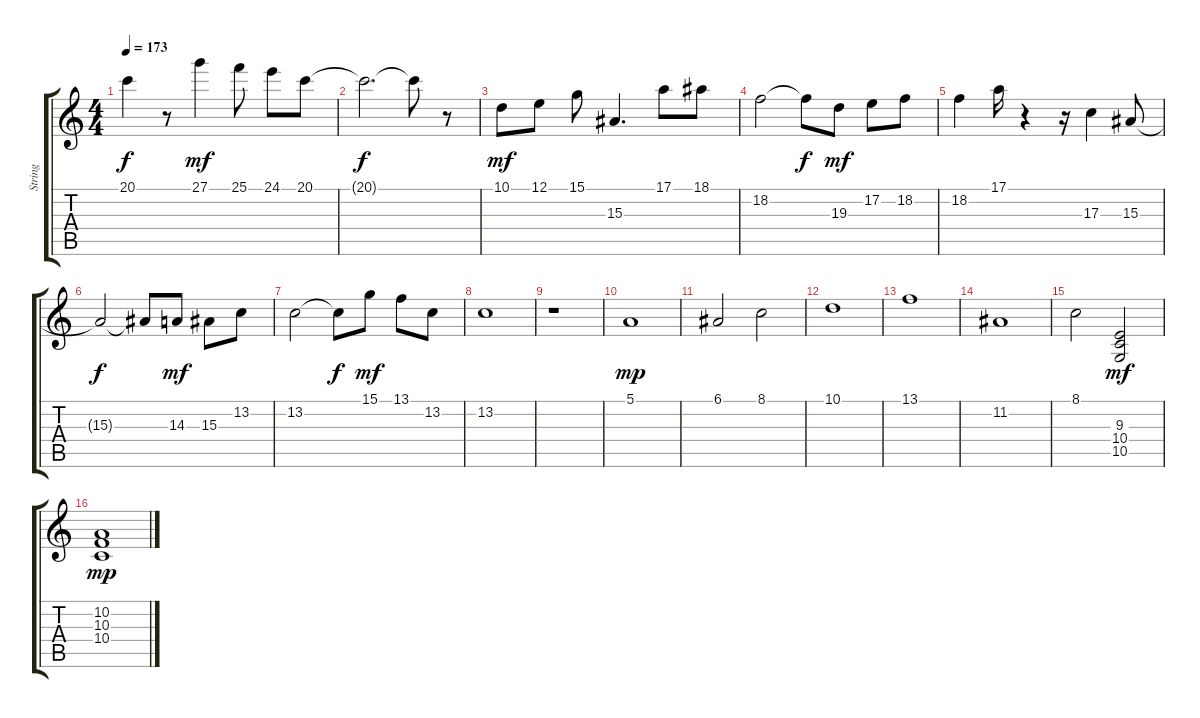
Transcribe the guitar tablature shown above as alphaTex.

\track ("String" "String") {instrument stringensemble1}
\staff {score tabs}
\tuning (E4 B3 G3 D3 A2 E2) {hide}
\ts (4 4)
\tempo 173
\clef g2
\ks c
20.1{t}.4{dy f} r.8 27.1.4{dy mf} 25.1.8 24.1.8 20.1.8 |
20.1{t}.2{d dy f} 20.1{t}.8 r.8 |
10.1.8{dy mf} 12.1.8 15.1.8 15.3.4{d} 17.1.8 18.1.8 |
18.2.2 18.2{t}.8{dy f} 19.3.8{dy mf} 17.2.8 18.2.8 |
18.2.4 17.1.16 r.4 r.16 17.3.4 15.3.8 |
15.3{t}.2{dy f} 15.3{t}.8 14.3.8{dy mf} 15.3.8 13.2.8 |
13.2.2 13.2{t}.8{dy f} 15.1.8{dy mf} 13.1.8 13.2.8 |
13.2.1 |
r.1 |
5.1.1{dy mp} |
6.1.2 8.1.2 |
10.1.1 |
13.1.1 |
11.2.1 |
8.1.2 (9.3 10.4 10.5).2{dy mf} |
(10.2 10.3 10.4).1{dy mp}
